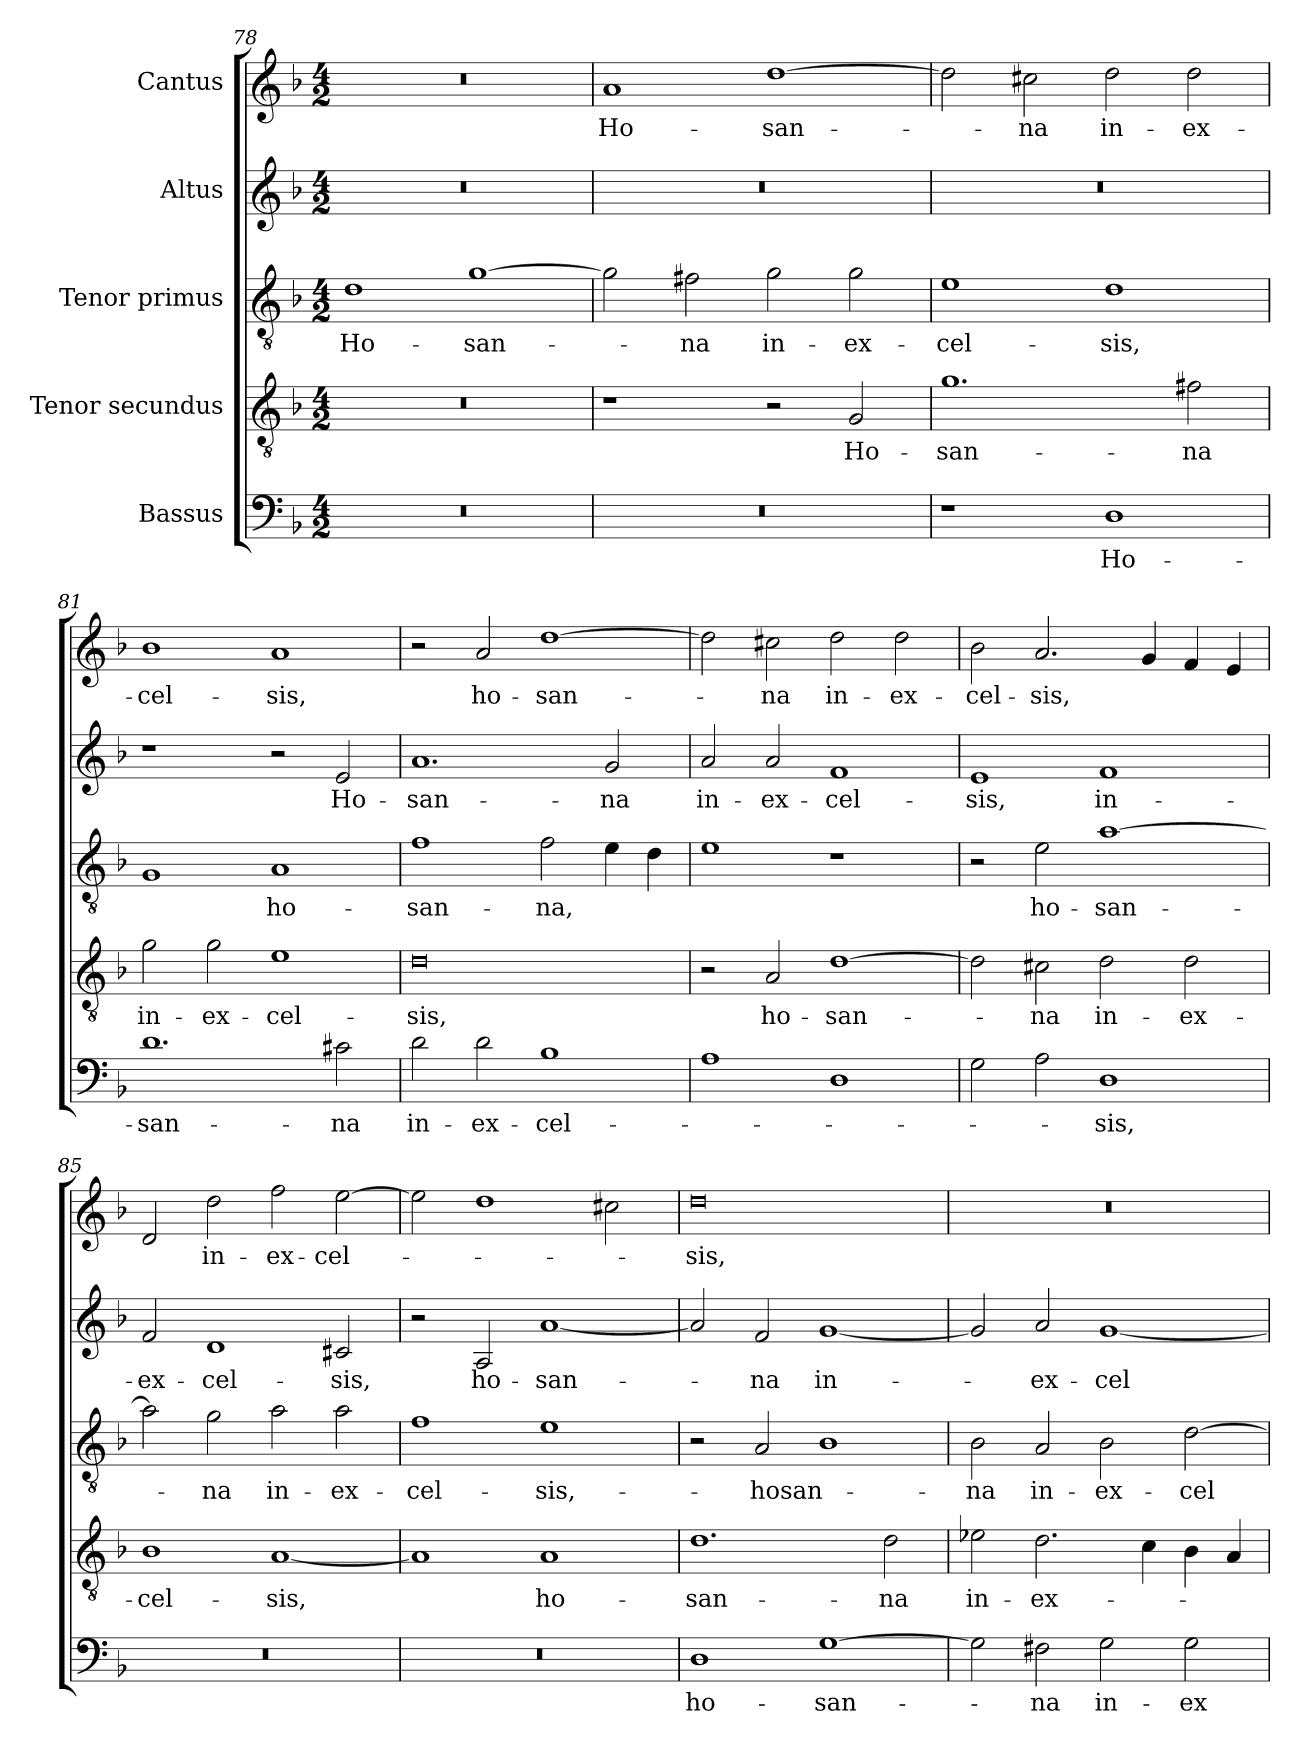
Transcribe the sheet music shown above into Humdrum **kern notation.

**kern	**text	**kern	**text	**kern	**text	**kern	**text	**kern	**text
*part5	*part5	*part4	*part4	*part3	*part3	*part2	*part2	*part1	*part1
*staff5	*staff5	*staff4	*staff4	*staff3	*staff3	*staff2	*staff2	*staff1	*staff1
*I"Bassus	*	*I"Tenor secundus	*	*I"Tenor primus	*	*I"Altus	*	*I"Cantus	*
*clefF4	*	*clefGv2	*	*clefGv2	*	*clefG2	*	*clefG2	*
*k[b-]	*	*k[b-]	*	*k[b-]	*	*k[b-]	*	*k[b-]	*
*M4/2	*	*M4/2	*	*M4/2	*	*M4/2	*	*M4/2	*
=78	=78	=78	=78	=78	=78	=78	=78	=78	=78
0r	.	0r	.	1d\	Ho-	0r	.	0r	.
.	.	.	.	[1g\	-san-	.	.	.	.
=79	=79	=79	=79	=79	=79	=79	=79	=79	=79
0r	.	1r	.	2g\]	.	0r	.	1a/	Ho-
.	.	.	.	2f#X\	-na	.	.	.	.
.	.	2r	.	2g\	in-	.	.	[1dd\	-san-
.	.	2G/	Ho-	2g\	ex-	.	.	.	.
=80	=80	=80	=80	=80	=80	=80	=80	=80	=80
1r	.	1.g\	-san-	1e\	-cel-	0r	.	2dd\]	.
.	.	.	.	.	.	.	.	2cc#X\	-na
1D\	Ho-	.	.	1d\	-sis,	.	.	2dd\	in-
.	.	2f#X\	-na	.	.	.	.	2dd\	ex-
=81	=81	=81	=81	=81	=81	=81	=81	=81	=81
1.d\	-san-	2g\	in-	1G/	.	1r	.	1b-\	-cel-
.	.	2g\	ex-	.	.	.	.	.	.
.	.	1e\	-cel-	1A/	ho-	2r	.	1a/	-sis,
2c#X\	-na	.	.	.	.	2e/	Ho-	.	.
=82	=82	=82	=82	=82	=82	=82	=82	=82	=82
2d\	in-	0d\	-sis,	1f\	-san-	1.a/	-san-	2r	.
2d\	ex-	.	.	.	.	.	.	2a/	ho-
1B-\	-cel-	.	.	2f\	-na,	.	.	[1dd\	-san-
.	.	.	.	4e\	.	2g/	-na	.	.
.	.	.	.	4d\	.	.	.	.	.
=83	=83	=83	=83	=83	=83	=83	=83	=83	=83
1A\	.	2r	.	1e\	.	2a/	in-	2dd\]	.
.	.	2A/	ho-	.	.	2a/	ex-	2cc#X\	-na
1D\	.	[1d\	-san-	1r	.	1f/	-cel-	2dd\	in-
.	.	.	.	.	.	.	.	2dd\	ex-
=84	=84	=84	=84	=84	=84	=84	=84	=84	=84
2G\	.	2d\]	.	2r	.	1e/	-sis,	2b-\	-cel-
2A\	.	2c#X\	-na	2e\	ho-	.	.	2.a/	-sis,
1D\	-sis,	2d\	in-	[1a\	-san-	1f/	in-	.	.
.	.	.	.	.	.	.	.	4g/	.
.	.	2d\	ex-	.	.	.	.	4f/	.
.	.	.	.	.	.	.	.	4e/	.
=85	=85	=85	=85	=85	=85	=85	=85	=85	=85
0r	.	1B-\	-cel-	2a\]	.	2f/	ex-	2d/	.
.	.	.	.	2g\	-na	1d/	-cel-	2dd\	in-
.	.	[1A/	-sis,	2a\	in-	.	.	2ff\	ex-
.	.	.	.	2a\	ex-	2c#X/	-sis,	[2ee\	-cel-
=86	=86	=86	=86	=86	=86	=86	=86	=86	=86
0r	.	1A/]	.	1f\	-cel-	2r	.	2ee\]	.
.	.	.	.	.	.	2A/	ho-	1dd\	.
.	.	1A/	ho-	1e\	-sis,-	[1a/	-san-	.	.
.	.	.	.	.	.	.	.	2cc#X\	.
=87	=87	=87	=87	=87	=87	=87	=87	=87	=87
1D\	ho-	1.d\	-san-	2r	.	2a/]	.	0dd\	-sis,
.	.	.	.	2A/	-hosan-	2f/	-na	.	.
[1G\	-san-	.	.	1B-\	.	[1g/	in-	.	.
.	.	2d\	-na	.	.	.	.	.	.
=88	=88	=88	=88	=88	=88	=88	=88	=88	=88
2G\]	.	2e-X\	in-	2B-\	-na	2g/]	.	0r	.
2F#X\	-na	2.d\	ex-	2A/	in-	2a/	ex-	.	.
2G\	in-	.	.	2B-\	ex-	[1g/	-cel-	.	.
.	.	4c\	.	.	.	.	.	.	.
2G\	ex-	4B-\	.	[2d\	-cel-	.	.	.	.
.	.	4A/	.	.	.	.	.	.	.
=	=	=	=	=	=	=	=	=	=
*-	*-	*-	*-	*-	*-	*-	*-	*-	*-
